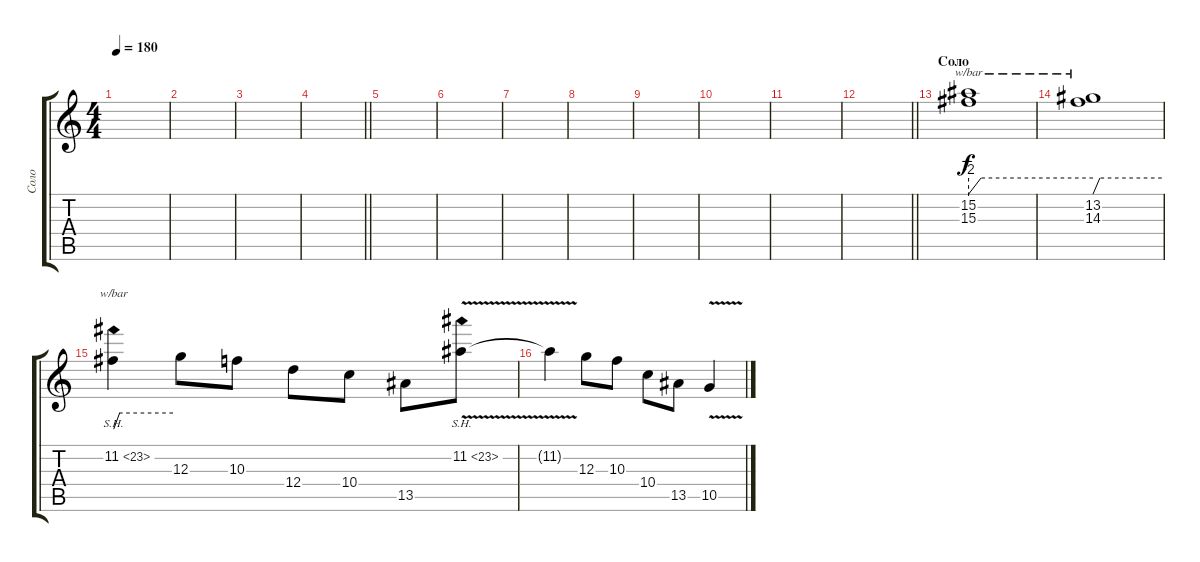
\track ("Соло" "Соло") {instrument distortionguitar}
\staff {score tabs}
\tuning (E4 B3 G3 D3 A2 D2) {hide}
\ts (4 4)
\tempo 180
\clef g2
\ks c
|
|
|
\barLineRight lightlight
|
|
|
|
|
|
|
|
\barLineRight lightlight
|
\section ("" "Соло")
(15.2 15.3).1{tbe (custom default 0 -8 6 0 60 0)} |
(13.2 14.3).1{tbe (custom default 0 -8 6 0 60 0)} |
11.2{sh 12}.4{tbe (custom default 0 -8 6 0 60 0)} 12.3.8 10.3.8 12.4.8 10.4.8 13.5.8 11.2{sh 12 v}.8 |
11.2{t}.4 12.3.8 10.3.8 10.4.8 13.5.8 10.5{v}.4
